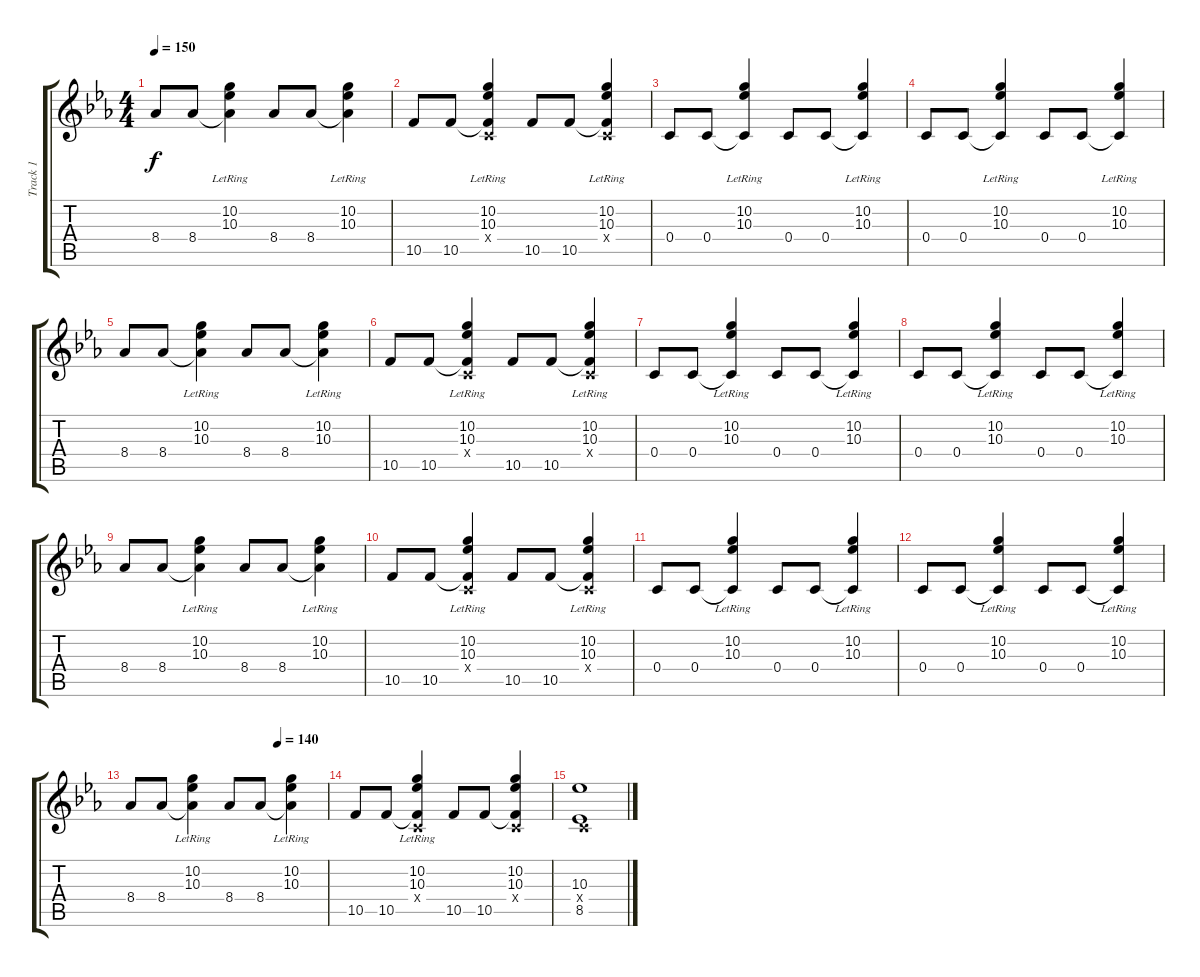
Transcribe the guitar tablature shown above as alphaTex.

\track ("Track 1" "Track 1") {instrument distortionguitar}
\staff {score tabs}
\tuning (D4 A3 F3 C3 G2 C2) {hide}
\ts (4 4)
\tempo 150
\clef g2
\ks cminor
8.4.8{dy f volume 12 instrument distortionguitar} 8.4.8 (10.2{lr} 10.3{lr} 8.4{t}).4 8.4.8 8.4.8 (10.2{lr} 10.3{lr} 8.4{t}).4 |
10.5.8 10.5.8 (10.2{lr} 10.3{lr} 0.4{x} 10.5{t}).4 10.5.8 10.5.8 (10.2{lr} 10.3{lr} 0.4{x} 10.5{t}).4 |
0.4.8 0.4.8 (10.2{lr} 10.3{lr} 0.4{t}).4 0.4.8 0.4.8 (10.2{lr} 10.3{lr} 0.4{t}).4 |
0.4.8 0.4.8 (10.2{lr} 10.3{lr} 0.4{t}).4 0.4.8 0.4.8 (10.2{lr} 10.3{lr} 0.4{t}).4 |
8.4.8{volume 12 instrument distortionguitar} 8.4.8 (10.2{lr} 10.3{lr} 8.4{t}).4 8.4.8 8.4.8 (10.2{lr} 10.3{lr} 8.4{t}).4 |
10.5.8 10.5.8 (10.2{lr} 10.3{lr} 0.4{x} 10.5{t}).4 10.5.8 10.5.8 (10.2{lr} 10.3{lr} 0.4{x} 10.5{t}).4 |
0.4.8 0.4.8 (10.2{lr} 10.3{lr} 0.4{t}).4 0.4.8 0.4.8 (10.2{lr} 10.3{lr} 0.4{t}).4 |
0.4.8 0.4.8 (10.2{lr} 10.3{lr} 0.4{t}).4 0.4.8 0.4.8 (10.2{lr} 10.3{lr} 0.4{t}).4 |
8.4.8{volume 12 instrument distortionguitar} 8.4.8 (10.2{lr} 10.3{lr} 8.4{t}).4 8.4.8 8.4.8 (10.2{lr} 10.3{lr} 8.4{t}).4 |
10.5.8 10.5.8 (10.2{lr} 10.3{lr} 0.4{x} 10.5{t}).4 10.5.8 10.5.8 (10.2{lr} 10.3{lr} 0.4{x} 10.5{t}).4 |
0.4.8 0.4.8 (10.2{lr} 10.3{lr} 0.4{t}).4 0.4.8 0.4.8 (10.2{lr} 10.3{lr} 0.4{t}).4 |
0.4.8 0.4.8 (10.2{lr} 10.3{lr} 0.4{t}).4 0.4.8 0.4.8 (10.2{lr} 10.3{lr} 0.4{t}).4 |
\tempo (140 0.75)
8.4.8{volume 12 instrument distortionguitar} 8.4.8 (10.2{lr} 10.3{lr} 8.4{t}).4 8.4.8 8.4.8 (10.2{lr} 10.3{lr} 8.4{t}).4 |
10.5.8 10.5.8 (10.2{lr} 10.3{lr} 0.4{x} 10.5{t}).4 10.5.8 10.5.8 (10.2 10.3 0.4{x} 10.5{t}).4 |
(10.3 0.4{x} 8.5).1
